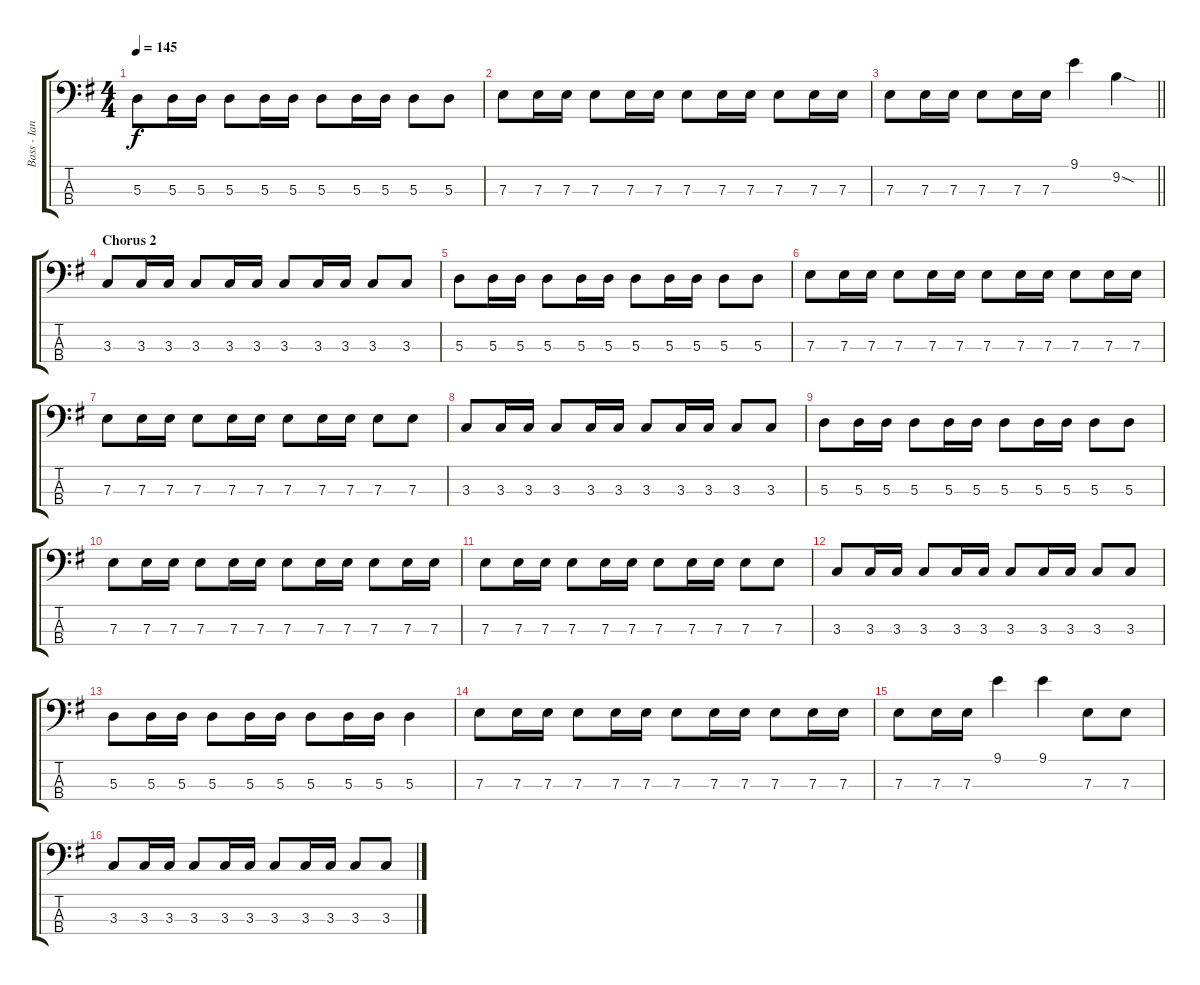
\track ("Bass - Ian Hill" "Bass - Ian") {instrument electricbassfinger}
\staff {score tabs}
\tuning (G2 D2 A1 E1) {hide}
\ts (4 4)
\tempo 145
\clef f4
\ks g
5.3.8{dy f} 5.3.16 5.3.16 5.3.8 5.3.16 5.3.16 5.3.8 5.3.16 5.3.16 5.3.8 5.3.8 |
7.3.8 7.3.16 7.3.16 7.3.8 7.3.16 7.3.16 7.3.8 7.3.16 7.3.16 7.3.8 7.3.16 7.3.16 |
\barLineRight lightlight
7.3.8 7.3.16 7.3.16 7.3.8 7.3.16 7.3.16 9.1.4 9.2{sod}.4 |
\section ("" "Chorus 2")
3.3.8 3.3.16 3.3.16 3.3.8 3.3.16 3.3.16 3.3.8 3.3.16 3.3.16 3.3.8 3.3.8 |
5.3.8 5.3.16 5.3.16 5.3.8 5.3.16 5.3.16 5.3.8 5.3.16 5.3.16 5.3.8 5.3.8 |
7.3.8 7.3.16 7.3.16 7.3.8 7.3.16 7.3.16 7.3.8 7.3.16 7.3.16 7.3.8 7.3.16 7.3.16 |
7.3.8 7.3.16 7.3.16 7.3.8 7.3.16 7.3.16 7.3.8 7.3.16 7.3.16 7.3.8 7.3.8 |
3.3.8 3.3.16 3.3.16 3.3.8 3.3.16 3.3.16 3.3.8 3.3.16 3.3.16 3.3.8 3.3.8 |
5.3.8 5.3.16 5.3.16 5.3.8 5.3.16 5.3.16 5.3.8 5.3.16 5.3.16 5.3.8 5.3.8 |
7.3.8 7.3.16 7.3.16 7.3.8 7.3.16 7.3.16 7.3.8 7.3.16 7.3.16 7.3.8 7.3.16 7.3.16 |
7.3.8 7.3.16 7.3.16 7.3.8 7.3.16 7.3.16 7.3.8 7.3.16 7.3.16 7.3.8 7.3.8 |
3.3.8 3.3.16 3.3.16 3.3.8 3.3.16 3.3.16 3.3.8 3.3.16 3.3.16 3.3.8 3.3.8 |
5.3.8 5.3.16 5.3.16 5.3.8 5.3.16 5.3.16 5.3.8 5.3.16 5.3.16 5.3.4 |
7.3.8 7.3.16 7.3.16 7.3.8 7.3.16 7.3.16 7.3.8 7.3.16 7.3.16 7.3.8 7.3.16 7.3.16 |
7.3.8 7.3.16 7.3.16 9.1.4 9.1.4 7.3.8 7.3.8 |
3.3.8 3.3.16 3.3.16 3.3.8 3.3.16 3.3.16 3.3.8 3.3.16 3.3.16 3.3.8 3.3.8
